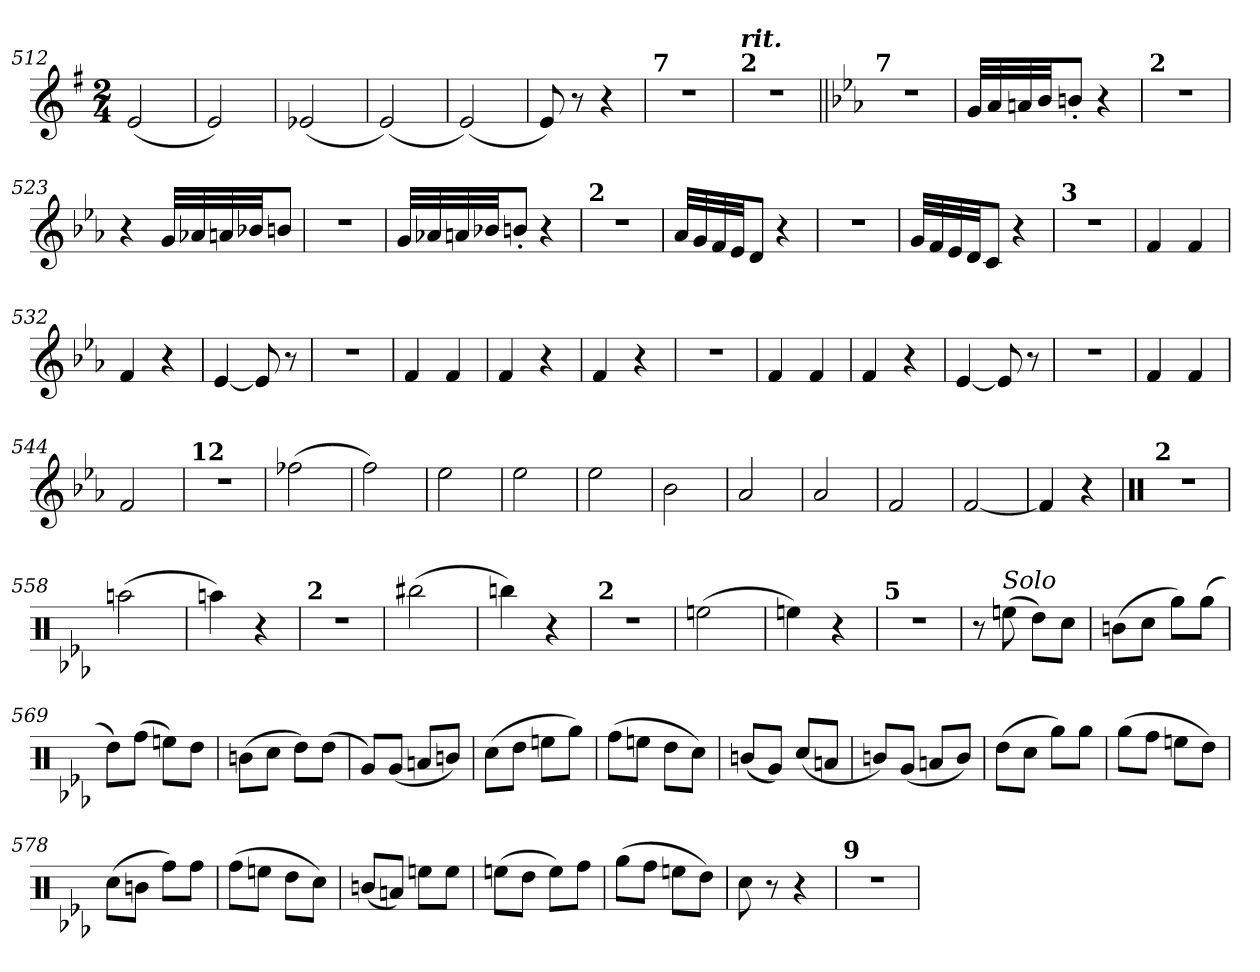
**kern
*part1
*staff1
*clefG2
*k[f#]
*M2/4
=512
(2e/
=513
2e/)
=514
(2e-X/
=515
(2e/)
=516
(2e/)
=517
8e/)
8r
4r
!!LO:PB:g=z
=518
!LO:TX:a:B:t=7
2r
=519
!LO:TX:a:B:t=2
!LO:TX:a:Bi:t=rit.
2r
=520||
*k[b-e-a-]
!LO:TX:a:B:t=7
2r
=521
32g/LLL
32a-/
32an/
32b-/JJ
8bn'/J
4r
=522
!LO:TX:a:B:t=2
2r
=523
4r
32g/LLL
32a-X/
32an/
32b-X/JJ
8bn/J
=524
2r
=525
32g/LLL
32a-X/
32an/
32b-X/JJ
8bn'/J
4r
=526
!LO:TX:a:B:t=2
2r
!!LO:LB:g=z
=527
32a-/LLL
32g/
32f/
32e-/JJ
8d/J
4r
=528
2r
=529
32g/LLL
32f/
32e-/
32d/JJ
8c/J
4r
=530
!LO:TX:a:B:t=3
2r
=531
4f/
4f/
=532
4f/
4r
=533
[4e-/
8e-/]
8r
=534
2r
=535
4f/
4f/
=536
4f/
4r
=537
4f/
4r
=538
2r
!!LO:LB:g=z
=539
4f/
4f/
=540
4f/
4r
=541
[4e-/
8e-/]
8r
=542
2r
=543
4f/
4f/
=544
2f/
=545
!LO:TX:a:B:t=12
2r
=546
(2ff-X\
=547
2ff\)
=548
2ee-\
=549
2ee-\
=550
2ee-\
=551
2b-\
=552
2a-/
=553
2a-/
=554
2f/
=555
[2f/
!!LO:LB:g=z
=556
4f/]
4r
=557
*clefX
!LO:TX:a:B:t=2
2r
=558
(2aan\
=559
4aa\)
4r
=560
!LO:TX:a:B:t=2
2r
=561
(2bb#X\
=562
4bb\)
4r
=563
!LO:TX:a:B:t=2
2r
=564
(2ee\
=565
4ee\)
4r
=566
!LO:TX:a:B:t=5
2r
=567
8r
!LO:TX:a:i:t=Solo
(8ee\
8dd\L)
8cc\J
=568
(8bn\L
8cc\J
8gg\L)
(8gg\J
=569
8dd\L)
(8ff\J
8ee\L)
8dd\J
!!LO:LB:g=z
=570
(8bn\L
8cc\J
8dd\L)
(8dd\J
=571
8g/L)
(8g/J
8an/L
8bn/J)
=572
(8cc\L
8dd\J
8ee\L
8gg\J)
=573
(8ff\L
8ee\J
8dd\L
8cc\J)
=574
(8bn/L
8g/J)
(8cc/L
8an/J
=575
8bn/L)
(8g/J
8an/L
8b/J)
=576
(8dd\L
8cc\J
8gg\L)
8gg\J
=577
(8gg\L
8ff\J
8ee\L
8dd\J)
!!LO:LB:g=z
=578
(8cc\L
8b\J
8ff\L)
8ff\J
=579
(8ff\L
8ee\J
8dd\L
8cc\J)
=580
(>8b/L
8a/J)
8ee\L
8ee\J
=581
(8ee\L
8dd\J
8ee\L)
8ff\J
=582
(8gg\L
8ff\J
8ee\L
8dd\J)
=583
8cc\
8r
4r
=584
!LO:TX:a:B:t=9
2r
=
*-
